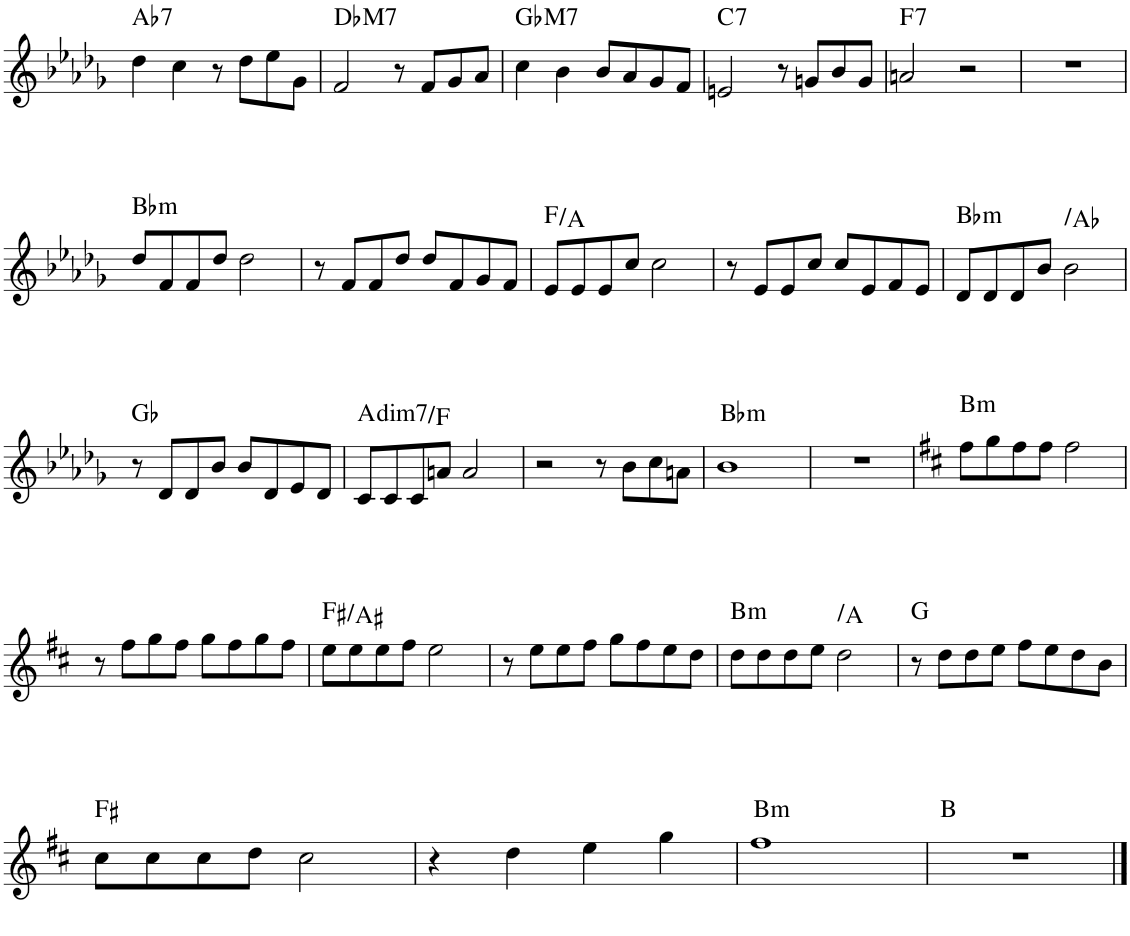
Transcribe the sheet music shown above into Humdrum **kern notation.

**kern	**harte
*part1	*part1
*staff1	*
*I"Piano	*
*I'Pno.	*
!!LO:PB:g=z
*clefG2	*
*k[b-e-a-d-g-]	*
*M4/4	*
=34	=34
!	!LO:H:kt=7
4dd-\	Ab:7
4cc\	.
8r	.
8dd-\L	.
8ee-\	.
8g-\J	.
=35	=35
!	!LO:H:kt=M7
2f/	Db:maj7
8r	.
8f/L	.
8g-/	.
8a-/J	.
=36	=36
!	!LO:H:kt=M7
4cc\	Gb:maj7
4b-\	.
8b-/L	.
8a-/	.
8g-/	.
8f/J	.
=37	=37
!	!LO:H:kt=7
2en/	C:7
8r	.
8gn/L	.
8b-/	.
8g/J	.
=38	=38
!	!LO:H:kt=7
2an/	F:7
2r	.
=39	=39
1r	.
!!LO:LB:g=z
=40	=40
!	!LO:H:kt=m
8dd-/L	Bb:min
8f/	.
8f/	.
8dd-/J	.
2dd-\	.
=41	=41
8r	.
8f/L	.
8f/	.
8dd-/J	.
8dd-/L	.
8f/	.
8g-/	.
8f/J	.
=42	=42
8e-/L	F:maj/3
8e-/	.
8e-/	.
8cc/J	.
2cc\	.
=43	=43
8r	.
8e-/L	.
8e-/	.
8cc/J	.
8cc/L	.
8e-/	.
8f/	.
8e-/J	.
=44	=44
!	!LO:H:kt=m
8d-/L	Bb:min
8d-/	.
8d-/	.
8b-/J	.
!	!LO:H:kt=N.C.
2b-\	N
!!LO:LB:g=z
=45	=45
8r	Gb:maj
8d-/L	.
8d-/	.
8b-/J	.
8b-/L	.
8d-/	.
8e-/	.
8d-/J	.
=46	=46
!	!LO:H:kt=dim7
8c/L	A:dim7/b6
8c/	.
8c/	.
8an/J	.
2a/	.
=47	=47
2r	.
8r	.
8b-\L	.
8cc\	.
8an\J	.
=48	=48
!	!LO:H:kt=m
1b-	Bb:min
=49	=49
1r	.
=50	=50
*k[f#c#]	*
!	!LO:H:kt=m
8ff#\L	B:min
8gg\	.
8ff#\	.
8ff#\J	.
2ff#\	.
!!LO:LB:g=z
=51	=51
8r	.
8ff#\L	.
8gg\	.
8ff#\J	.
8gg\L	.
8ff#\	.
8gg\	.
8ff#\J	.
=52	=52
8ee\L	F#:maj/3
8ee\	.
8ee\	.
8ff#\J	.
2ee\	.
=53	=53
8r	.
8ee\L	.
8ee\	.
8ff#\J	.
8gg\L	.
8ff#\	.
8ee\	.
8dd\J	.
=54	=54
!	!LO:H:kt=m
8dd\L	B:min
8dd\	.
8dd\	.
8ee\J	.
!	!LO:H:kt=N.C.
2dd\	N
=55	=55
8r	G:maj
8dd\L	.
8dd\	.
8ee\J	.
8ff#\L	.
8ee\	.
8dd\	.
8b\J	.
!!LO:LB:g=z
=56	=56
8cc#\L	F#:maj
8cc#\	.
8cc#\	.
8dd\J	.
2cc#\	.
=57	=57
4r	.
4dd\	.
4ee\	.
4gg\	.
=58	=58
!	!LO:H:kt=m
1ff#	B:min
=59	=59
1r	B:maj
==	==
*-	*-
